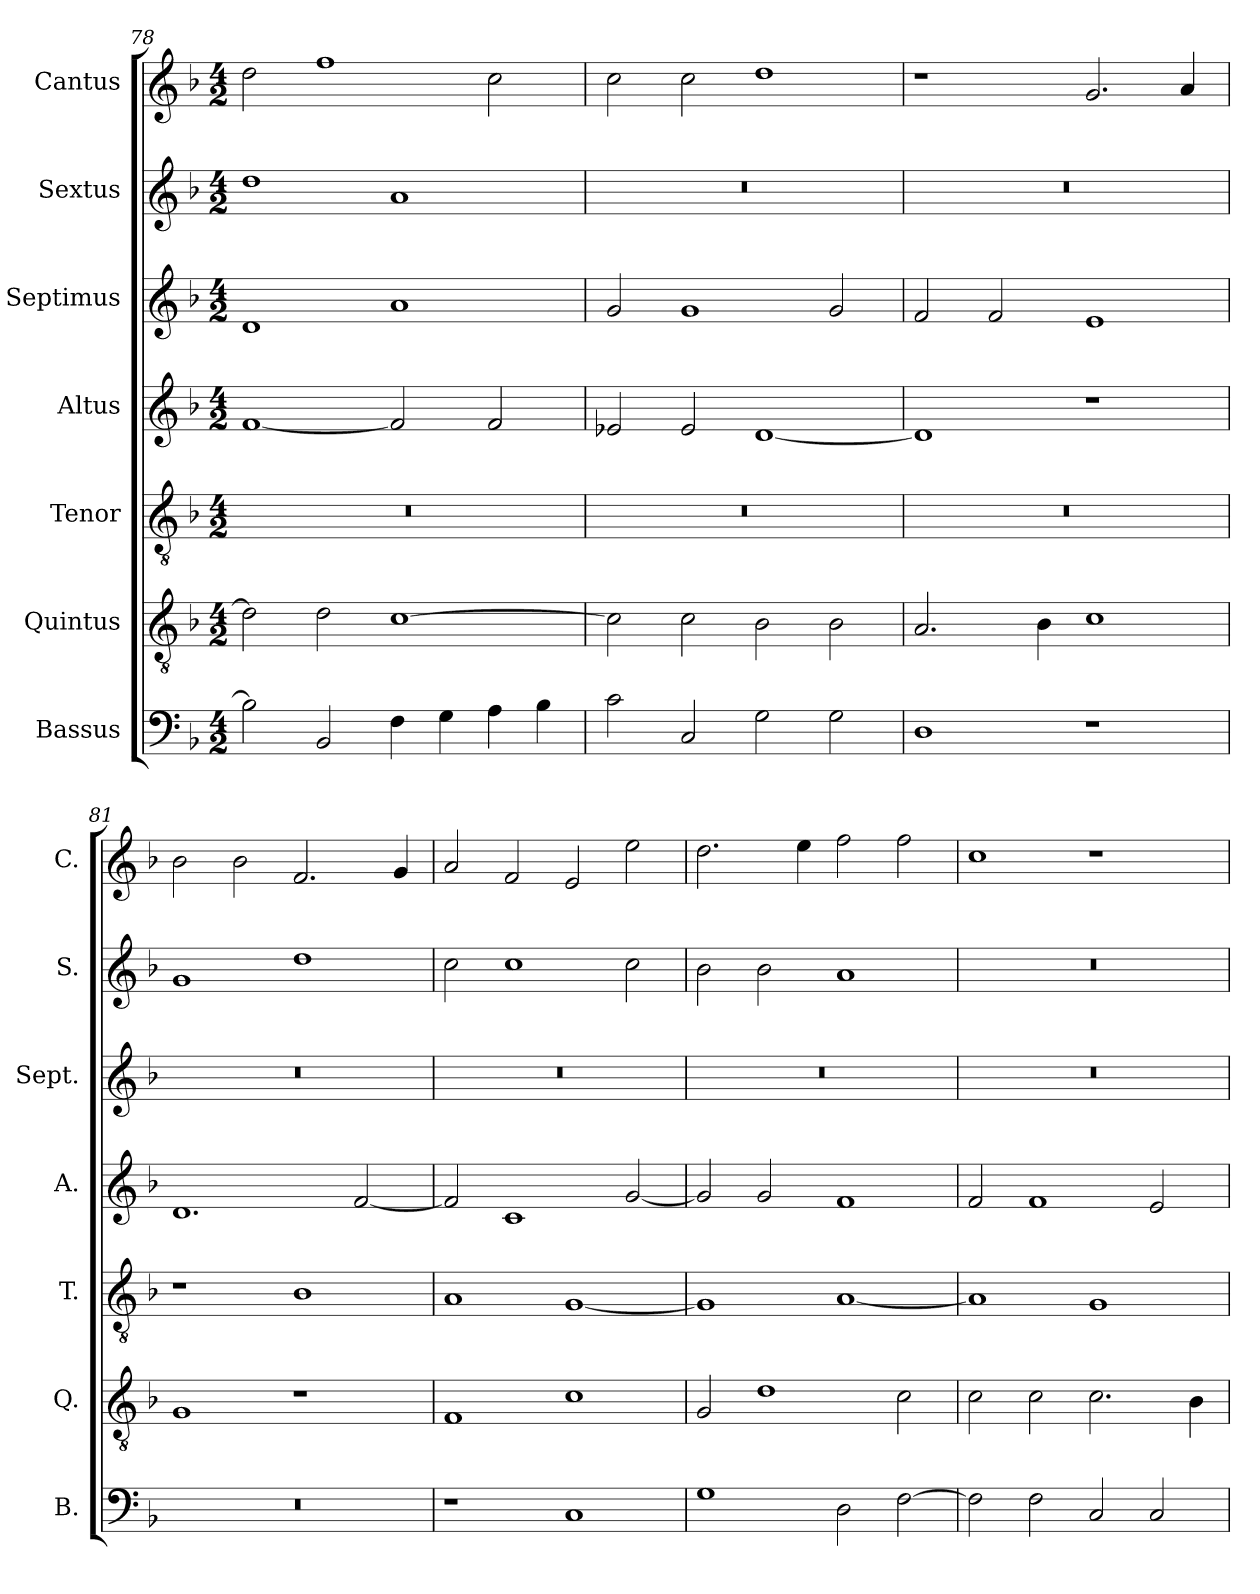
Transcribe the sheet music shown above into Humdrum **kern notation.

**kern	**kern	**kern	**kern	**kern	**kern	**kern
*part7	*part6	*part5	*part4	*part3	*part2	*part1
*staff7	*staff6	*staff5	*staff4	*staff3	*staff2	*staff1
*I"Bassus	*I"Quintus	*I"Tenor	*I"Altus	*I"Septimus	*I"Sextus	*I"Cantus
*I'B.	*I'Q.	*I'T.	*I'A.	*I'Sept.	*I'S.	*I'C.
*clefF4	*clefGv2	*clefGv2	*clefG2	*clefG2	*clefG2	*clefG2
*k[b-]	*k[b-]	*k[b-]	*k[b-]	*k[b-]	*k[b-]	*k[b-]
*F:	*F:	*F:	*F:	*F:	*F:	*F:
*M4/2	*M4/2	*M4/2	*M4/2	*M4/2	*M4/2	*M4/2
=78	=78	=78	=78	=78	=78	=78
2B-\]	2d\]	0r	[1f	1d	1dd	2dd\
2BB-/	2d\	.	.	.	.	1ff
4F\	[1c	.	2f/]	1a	1a	.
4G\	.	.	.	.	.	.
4A\	.	.	2f/	.	.	2cc\
4B-\	.	.	.	.	.	.
=79	=79	=79	=79	=79	=79	=79
2c\	2c\]	0r	2e-X/	2g/	0r	2cc\
2C/	2c\	.	2e-/	1g	.	2cc\
2G\	2B-\	.	[1d	.	.	1dd
2G\	2B-\	.	.	2g/	.	.
=80	=80	=80	=80	=80	=80	=80
1D	2.A/	0r	1d]	2f/	0r	1r
.	.	.	.	2f/	.	.
.	4B-\	.	.	.	.	.
1r	1c	.	1r	1e	.	2.g/
.	.	.	.	.	.	4a/
!!LO:PB:g=z
=81	=81	=81	=81	=81	=81	=81
0r	1G	1r	1.d	0r	1g	2b-\
.	.	.	.	.	.	2b-\
.	1r	1B-	.	.	1dd	2.f/
.	.	.	[2f/	.	.	.
.	.	.	.	.	.	4g/
=82	=82	=82	=82	=82	=82	=82
1r	1F	1A	2f/]	0r	2cc\	2a/
.	.	.	1c	.	1cc	2f/
1C	1c	[1G	.	.	.	2e/
.	.	.	[2g/	.	2cc\	2ee\
=83	=83	=83	=83	=83	=83	=83
1G	2G/	1G]	2g/]	0r	2b-\	2.dd\
.	1d	.	2g/	.	2b-\	.
.	.	.	.	.	.	4ee\
2D\	.	[1A	1f	.	1a	2ff\
[2F\	2c\	.	.	.	.	2ff\
=84	=84	=84	=84	=84	=84	=84
2F\]	2c\	1A]	2f/	0r	0r	1cc
2F\	2c\	.	1f	.	.	.
2C/	2.c\	1G	.	.	.	1r
2C/	.	.	2e/	.	.	.
.	4B-\	.	.	.	.	.
=	=	=	=	=	=	=
*-	*-	*-	*-	*-	*-	*-
